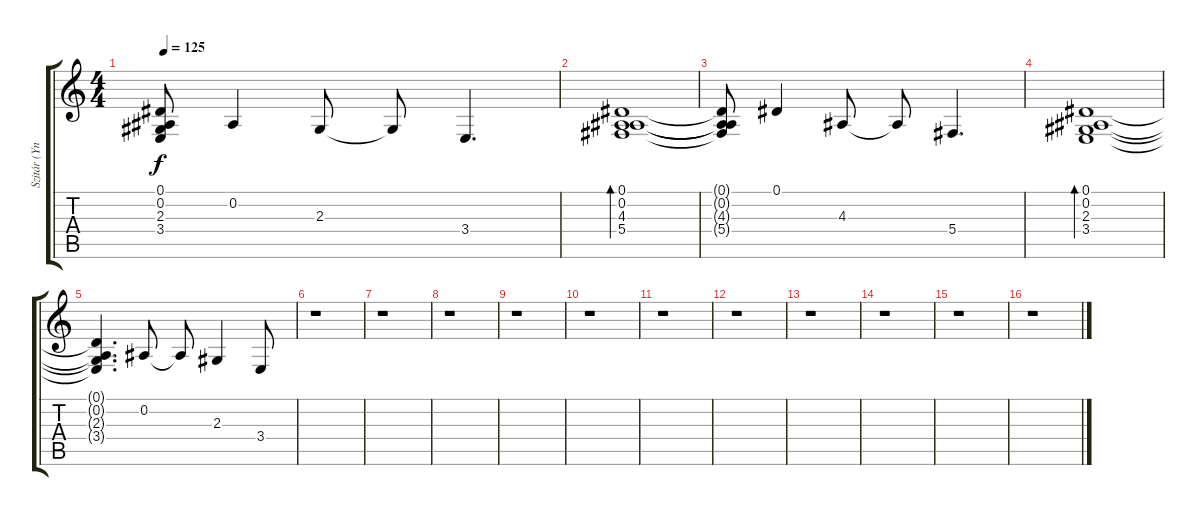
\track ("Szitár (Yngwie Mamsteen)" "Szitár (Yn") {instrument sitar}
\staff {score tabs}
\tuning (Eb4 Bb3 Gb3 Db3 Ab2 Eb2) {hide}
\ts (4 4)
\tempo 125
\clef g2
\ks c
(0.1{t} 0.2{t} 2.3{t} 3.4{t}).8{dy f} 0.2.4 2.3.8 2.3{t}.8 3.4.4{d} |
(0.1 0.2 4.3 5.4).1{bd 480} |
(0.1{t} 0.2{t} 4.3{t} 5.4{t}).8 0.1.4 4.3.8 4.3{t}.8 5.4.4{d} |
(0.1 0.2 2.3 3.4).1{bd 480} |
(0.1{t} 0.2{t} 2.3{t} 3.4{t}).4{d} 0.2.8 0.2{t}.8 2.3.4 3.4.8 |
r.1 |
r.1 |
r.1 |
r.1 |
r.1 |
r.1 |
r.1 |
r.1 |
r.1 |
r.1 |
r.1
